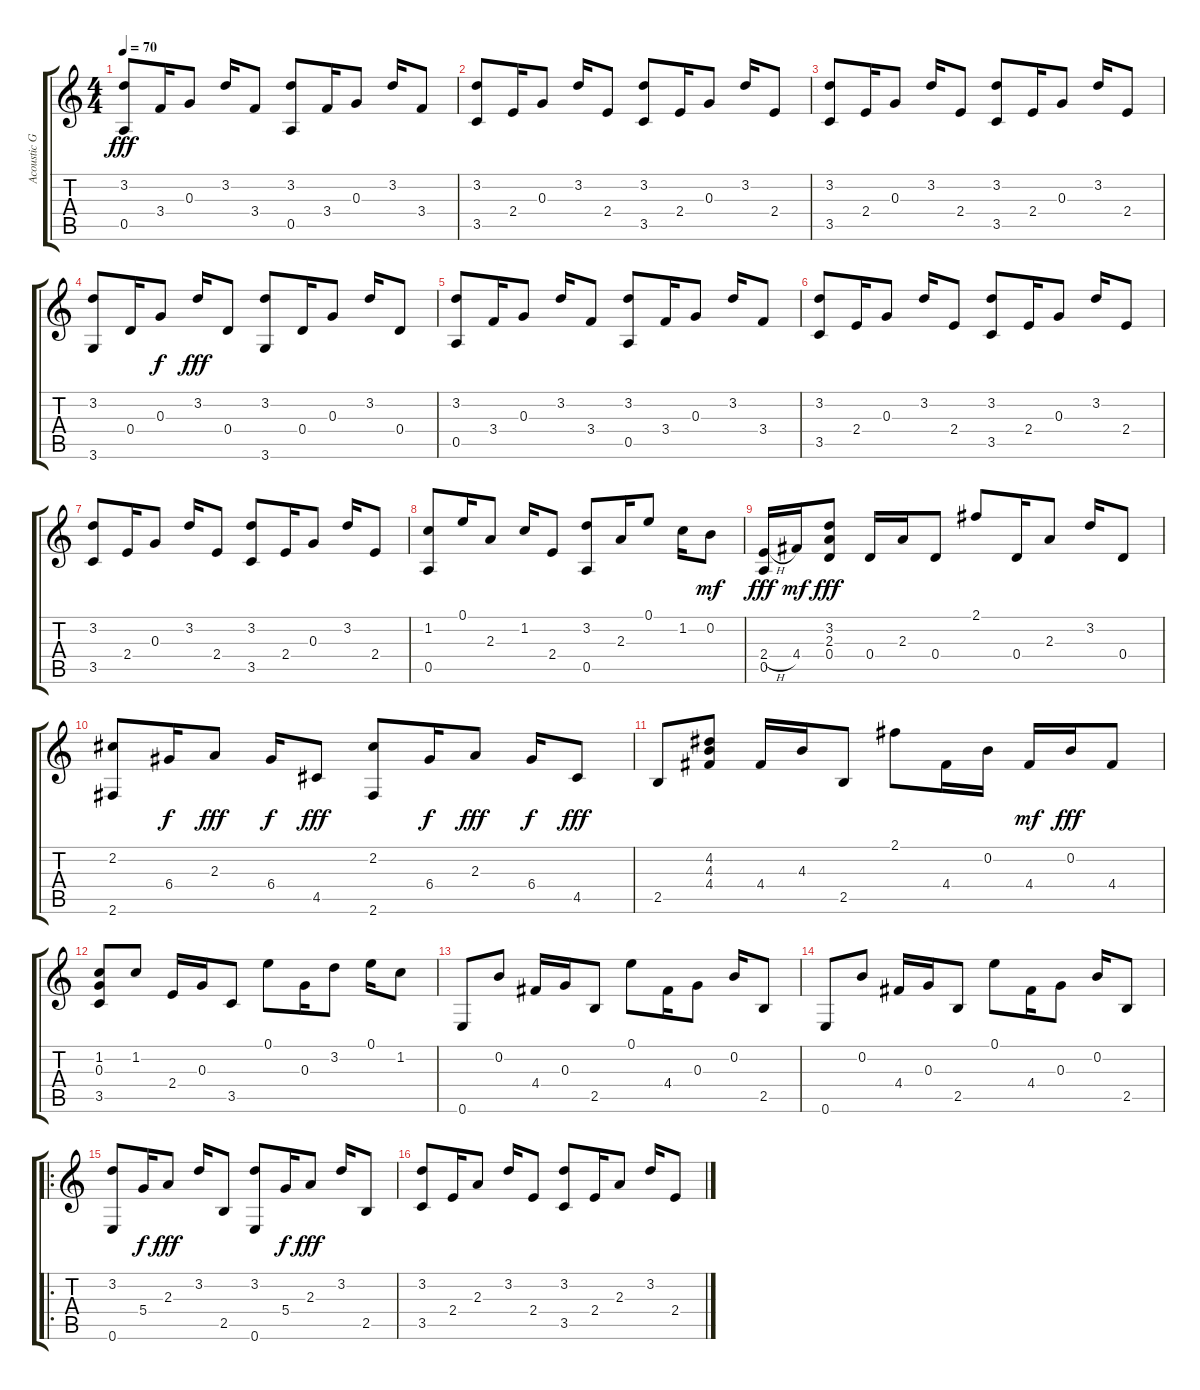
\track ("Acoustic Guitar" "Acoustic G") {instrument acousticguitarsteel}
\staff {score tabs}
\tuning (E4 B3 G3 D3 A2 E2) {hide}
\ts (4 4)
\tempo 70
\clef g2
\ks c
(3.2 0.5).8{dy fff} 3.4.16 0.3.8 3.2.16 3.4.8 (3.2 0.5).8 3.4.16 0.3.8 3.2.16 3.4.8 |
(3.2 3.5).8 2.4.16 0.3.8 3.2.16 2.4.8 (3.2 3.5).8 2.4.16 0.3.8 3.2.16 2.4.8 |
(3.2 3.5).8 2.4.16 0.3.8 3.2.16 2.4.8 (3.2 3.5).8 2.4.16 0.3.8 3.2.16 2.4.8 |
(3.2 3.6).8 0.4.16 0.3.8{dy f} 3.2.16{dy fff} 0.4.8 (3.2 3.6).8 0.4.16 0.3.8 3.2.16 0.4.8 |
(3.2 0.5).8 3.4.16 0.3.8 3.2.16 3.4.8 (3.2 0.5).8 3.4.16 0.3.8 3.2.16 3.4.8 |
(3.2 3.5).8 2.4.16 0.3.8 3.2.16 2.4.8 (3.2 3.5).8 2.4.16 0.3.8 3.2.16 2.4.8 |
(3.2 3.5).8 2.4.16 0.3.8 3.2.16 2.4.8 (3.2 3.5).8 2.4.16 0.3.8 3.2.16 2.4.8 |
(1.2 0.5).8 0.1.16 2.3.8 1.2.16 2.4.8 (3.2 0.5).8 2.3.16 0.1.8 1.2.16 0.2.8{dy mf} |
(2.4{h} 0.5).16{dy fff} 4.4.16{dy mf} (3.2 2.3 0.4).8{dy fff} 0.4.16 2.3.16 0.4.8 2.1.8 0.4.16 2.3.8 3.2.16 0.4.8 |
(2.2 2.6).8 6.4.16{dy f} 2.3.8{dy fff} 6.4.16{dy f} 4.5.8{dy fff} (2.2 2.6).8 6.4.16{dy f} 2.3.8{dy fff} 6.4.16{dy f} 4.5.8{dy fff} |
2.5.8 (4.2 4.3 4.4).8 4.4.16 4.3.16 2.5.8 2.1.8 4.4.16 0.2.16 4.4.16{dy mf} 0.2.16{dy fff} 4.4.8 |
(1.2 0.3 3.5).8 1.2.8 2.4.16 0.3.16 3.5.8 0.1.8 0.3.16 3.2.8 0.1.16 1.2.8 |
0.6.8 0.2.8 4.4.16 0.3.16 2.5.8 0.1.8 4.4.16 0.3.8 0.2.16 2.5.8 |
0.6.8 0.2.8 4.4.16 0.3.16 2.5.8 0.1.8 4.4.16 0.3.8 0.2.16 2.5.8 |
\ro
(3.2 0.6).8 5.4.16{dy f} 2.3.8{dy fff} 3.2.16 2.5.8 (3.2 0.6).8 5.4.16{dy f} 2.3.8{dy fff} 3.2.16 2.5.8 |
(3.2 3.5).8 2.4.16 2.3.8 3.2.16 2.4.8 (3.2 3.5).8 2.4.16 2.3.8 3.2.16 2.4.8
